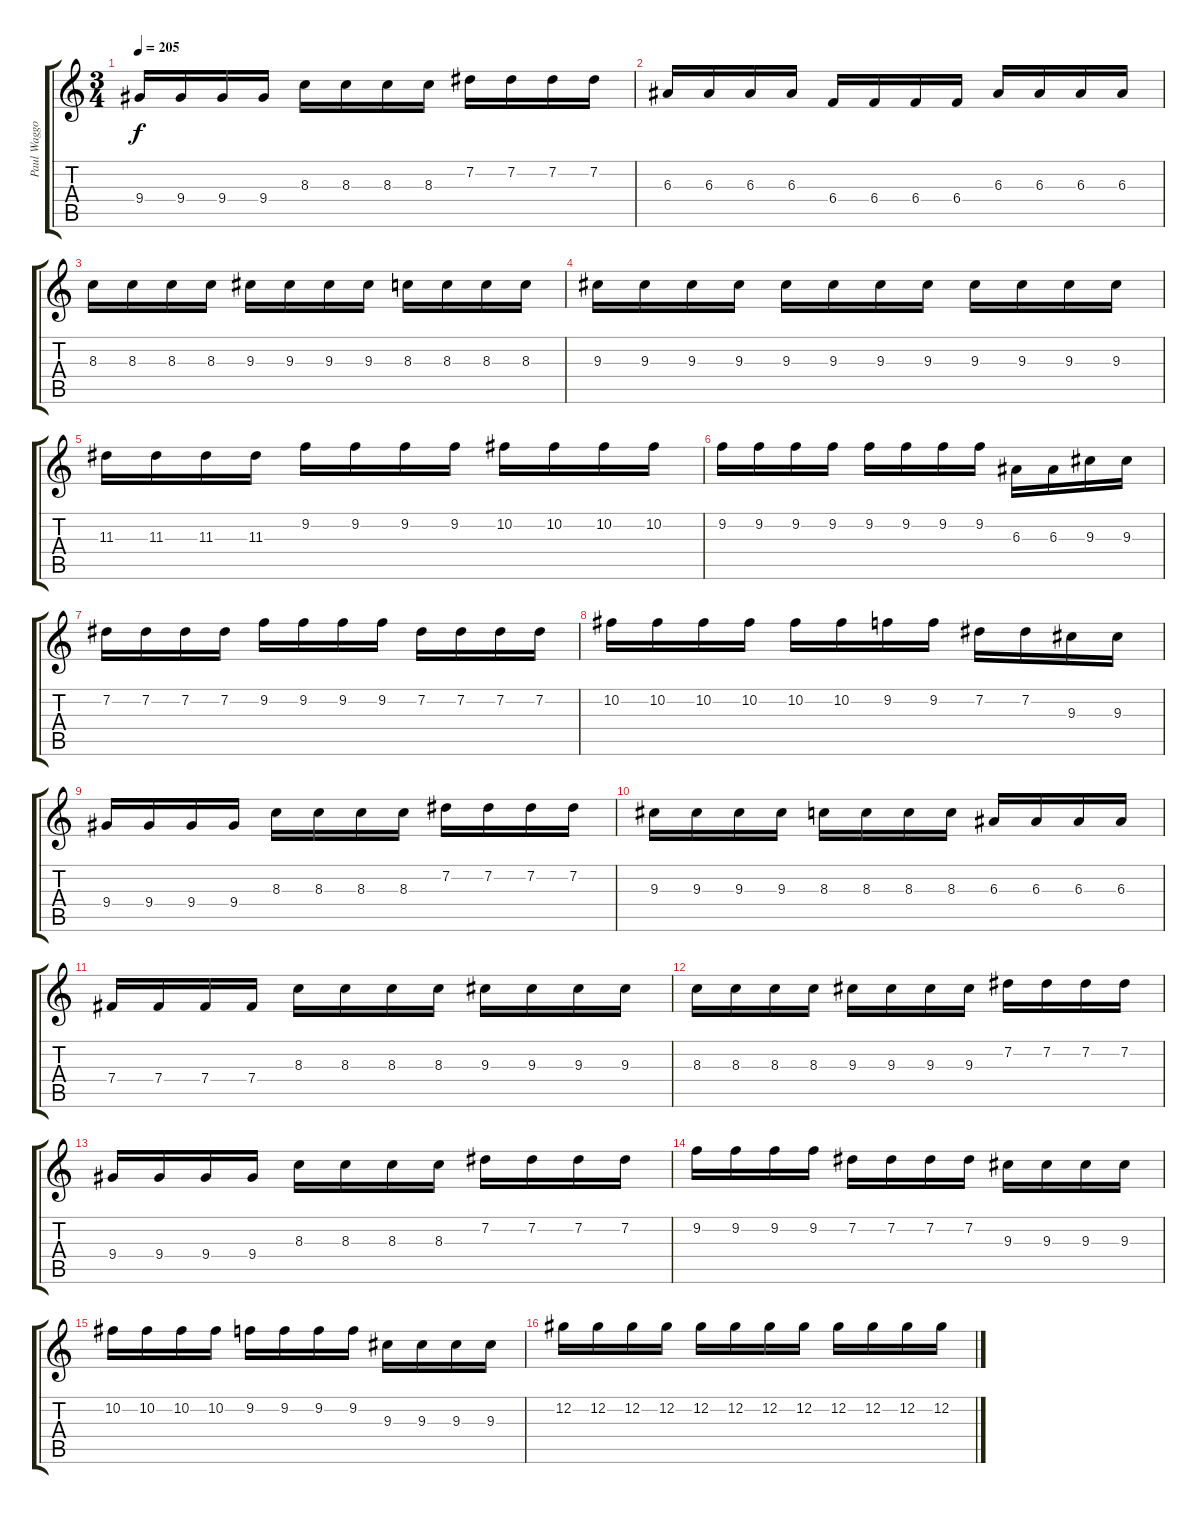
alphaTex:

\track ("Paul Waggoner Lead Gtr." "Paul Waggo") {instrument distortionguitar}
\staff {score tabs}
\tuning (Db4 Ab3 E3 B2 Gb2 Db2) {hide}
\ts (3 4)
\tempo 205
\clef g2
\ks c
9.4.16{dy f} 9.4.16 9.4.16 9.4.16 8.3.16 8.3.16 8.3.16 8.3.16 7.2.16 7.2.16 7.2.16 7.2.16 |
6.3.16 6.3.16 6.3.16 6.3.16 6.4.16 6.4.16 6.4.16 6.4.16 6.3.16 6.3.16 6.3.16 6.3.16 |
8.3.16 8.3.16 8.3.16 8.3.16 9.3.16 9.3.16 9.3.16 9.3.16 8.3.16 8.3.16 8.3.16 8.3.16 |
9.3.16 9.3.16 9.3.16 9.3.16 9.3.16 9.3.16 9.3.16 9.3.16 9.3.16 9.3.16 9.3.16 9.3.16 |
11.3.16 11.3.16 11.3.16 11.3.16 9.2.16 9.2.16 9.2.16 9.2.16 10.2.16 10.2.16 10.2.16 10.2.16 |
9.2.16 9.2.16 9.2.16 9.2.16 9.2.16 9.2.16 9.2.16 9.2.16 6.3.16 6.3.16 9.3.16 9.3.16 |
7.2.16 7.2.16 7.2.16 7.2.16 9.2.16 9.2.16 9.2.16 9.2.16 7.2.16 7.2.16 7.2.16 7.2.16 |
10.2.16 10.2.16 10.2.16 10.2.16 10.2.16 10.2.16 9.2.16 9.2.16 7.2.16 7.2.16 9.3.16 9.3.16 |
9.4.16 9.4.16 9.4.16 9.4.16 8.3.16 8.3.16 8.3.16 8.3.16 7.2.16 7.2.16 7.2.16 7.2.16 |
9.3.16 9.3.16 9.3.16 9.3.16 8.3.16 8.3.16 8.3.16 8.3.16 6.3.16 6.3.16 6.3.16 6.3.16 |
7.4.16 7.4.16 7.4.16 7.4.16 8.3.16 8.3.16 8.3.16 8.3.16 9.3.16 9.3.16 9.3.16 9.3.16 |
8.3.16 8.3.16 8.3.16 8.3.16 9.3.16 9.3.16 9.3.16 9.3.16 7.2.16 7.2.16 7.2.16 7.2.16 |
9.4.16 9.4.16 9.4.16 9.4.16 8.3.16 8.3.16 8.3.16 8.3.16 7.2.16 7.2.16 7.2.16 7.2.16 |
9.2.16 9.2.16 9.2.16 9.2.16 7.2.16 7.2.16 7.2.16 7.2.16 9.3.16 9.3.16 9.3.16 9.3.16 |
10.2.16 10.2.16 10.2.16 10.2.16 9.2.16 9.2.16 9.2.16 9.2.16 9.3.16 9.3.16 9.3.16 9.3.16 |
12.2.16 12.2.16 12.2.16 12.2.16 12.2.16 12.2.16 12.2.16 12.2.16 12.2.16 12.2.16 12.2.16 12.2.16
